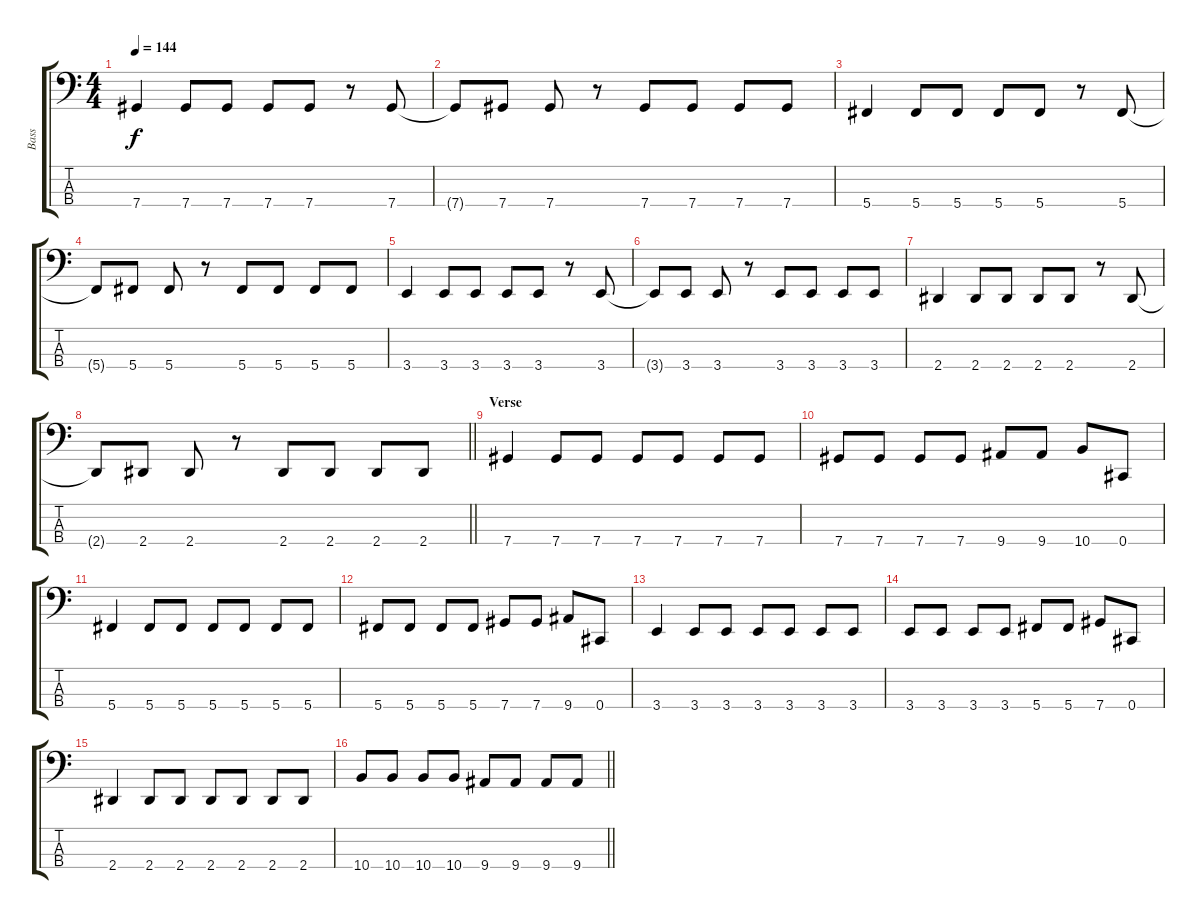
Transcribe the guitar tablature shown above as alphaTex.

\track ("Bass" "Bass") {instrument electricbassfinger}
\staff {score tabs}
\tuning (Gb2 Db2 Ab1 Db1) {hide}
\ts (4 4)
\section ("" "")
\tempo 144
\clef f4
\ks c
7.4.4{dy f} 7.4.8 7.4.8 7.4.8 7.4.8 r.8 7.4.8 |
7.4{t}.8 7.4.8 7.4.8 r.8 7.4.8 7.4.8 7.4.8 7.4.8 |
5.4.4 5.4.8 5.4.8 5.4.8 5.4.8 r.8 5.4.8 |
5.4{t}.8 5.4.8 5.4.8 r.8 5.4.8 5.4.8 5.4.8 5.4.8 |
3.4.4 3.4.8 3.4.8 3.4.8 3.4.8 r.8 3.4.8 |
3.4{t}.8 3.4.8 3.4.8 r.8 3.4.8 3.4.8 3.4.8 3.4.8 |
2.4.4 2.4.8 2.4.8 2.4.8 2.4.8 r.8 2.4.8 |
\barLineRight lightlight
2.4{t}.8 2.4.8 2.4.8 r.8 2.4.8 2.4.8 2.4.8 2.4.8 |
\section ("" "Verse")
7.4.4 7.4.8 7.4.8 7.4.8 7.4.8 7.4.8 7.4.8 |
7.4.8 7.4.8 7.4.8 7.4.8 9.4.8 9.4.8 10.4.8 0.4.8 |
5.4.4 5.4.8 5.4.8 5.4.8 5.4.8 5.4.8 5.4.8 |
5.4.8 5.4.8 5.4.8 5.4.8 7.4.8 7.4.8 9.4.8 0.4.8 |
3.4.4 3.4.8 3.4.8 3.4.8 3.4.8 3.4.8 3.4.8 |
3.4.8 3.4.8 3.4.8 3.4.8 5.4.8 5.4.8 7.4.8 0.4.8 |
2.4.4 2.4.8 2.4.8 2.4.8 2.4.8 2.4.8 2.4.8 |
\barLineRight lightlight
10.4.8 10.4.8 10.4.8 10.4.8 9.4.8 9.4.8 9.4.8 9.4.8
